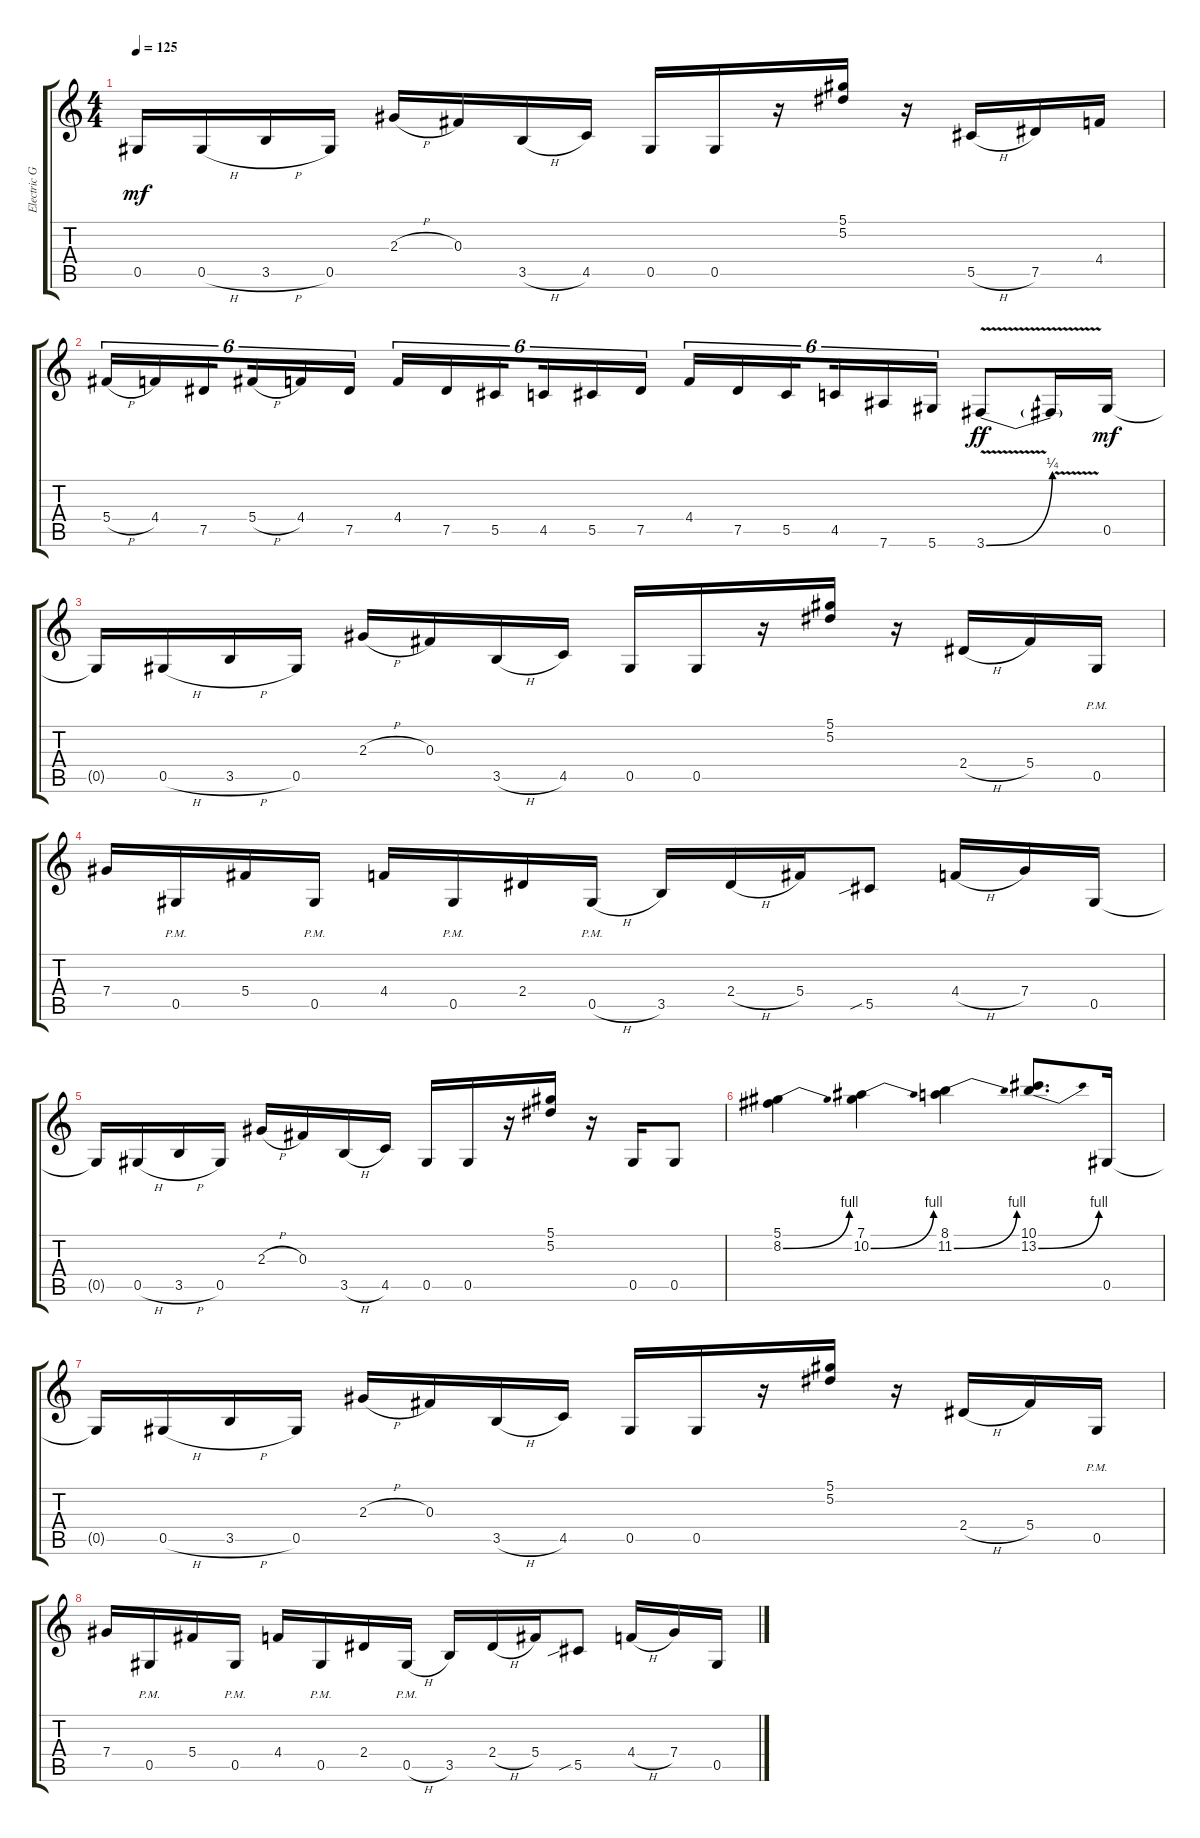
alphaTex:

\track ("Electric Guitar" "Electric G") {instrument distortionguitar}
\staff {score tabs}
\tuning (Eb4 Bb3 Gb3 Db3 Ab2 Eb2) {hide}
\ts (4 4)
\tempo 125
\clef g2
\ks c
0.5{t}.16{dy mf} 0.5{h}.16 3.5{h}.16 0.5.16 2.3{h}.16 0.3.16 3.5{h}.16 4.5.16 0.5.16 0.5.16 r.16 (5.1 5.2).16 r.16 5.5{h}.16 7.5.16 4.4.16 |
5.4{h}.16{tu (6 4)} 4.4.16{tu (6 4)} 7.5.16{tu (6 4) beam splitsecondary} 5.4{h}.16{tu (6 4)} 4.4.16{tu (6 4)} 7.5.16{tu (6 4)} 4.4.16{tu (6 4)} 7.5.16{tu (6 4)} 5.5.16{tu (6 4) beam splitsecondary} 4.5.16{tu (6 4)} 5.5.16{tu (6 4)} 7.5.16{tu (6 4)} 4.4.16{tu (6 4)} 7.5.16{tu (6 4)} 5.5.16{tu (6 4) beam splitsecondary} 4.5.16{tu (6 4)} 7.6.16{tu (6 4)} 5.6.16{tu (6 4)} 3.6{be (bend 0 0 60 1) v}.8{dy ff} 3.6{v t}.16 0.5.16{dy mf} |
0.5{t}.16 0.5{h}.16 3.5{h}.16 0.5.16 2.3{h}.16 0.3.16 3.5{h}.16 4.5.16 0.5.16 0.5.16 r.16 (5.1 5.2).16 r.16 2.4{h}.16 5.4.16 0.5{pm}.16 |
7.4.16 0.5{pm}.16 5.4.16 0.5{pm}.16 4.4.16 0.5{pm}.16 2.4.16 0.5{h pm}.16 3.5.16 2.4{h}.16 5.4.16 5.5{sib}.8 4.4{h}.16 7.4.16 0.5.16 |
0.5{t}.16 0.5{h}.16 3.5{h}.16 0.5.16 2.3{h}.16 0.3.16 3.5{h}.16 4.5.16 0.5.16 0.5.16 r.16 (5.1 5.2).16 r.16 0.5.16 0.5.8 |
(5.1 8.2{be (bend 0 0 60 4)}).4 (7.1 10.2{be (bend 0 0 60 4)}).4 (8.1 11.2{be (bend 0 0 60 4)}).4 (10.1 13.2{be (bend 0 0 60 4)}).8{d} 0.5.16 |
0.5{t}.16 0.5{h}.16 3.5{h}.16 0.5.16 2.3{h}.16 0.3.16 3.5{h}.16 4.5.16 0.5.16 0.5.16 r.16 (5.1 5.2).16 r.16 2.4{h}.16 5.4.16 0.5{pm}.16 |
7.4.16 0.5{pm}.16 5.4.16 0.5{pm}.16 4.4.16 0.5{pm}.16 2.4.16 0.5{h pm}.16 3.5.16 2.4{h}.16 5.4.16 5.5{sib}.8 4.4{h}.16 7.4.16 0.5.16
